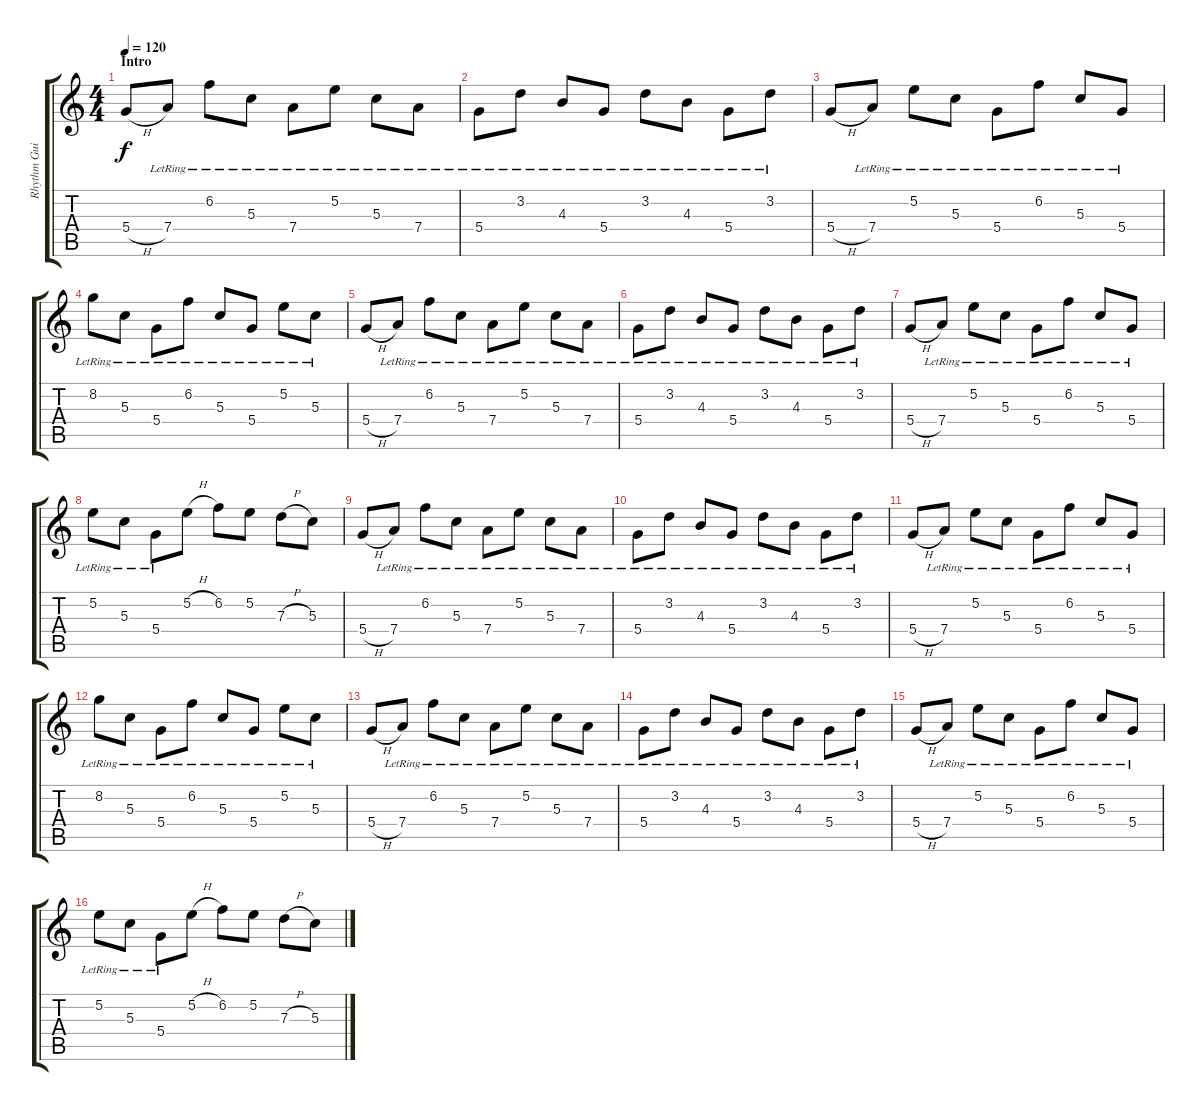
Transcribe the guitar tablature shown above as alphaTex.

\track ("Rhythm Guitar" "Rhythm Gui") {instrument electricguitarclean}
\staff {score tabs}
\tuning (E4 B3 G3 D3 A2 E2) {hide}
\ts (4 4)
\section ("" "Intro")
\tempo 120
\clef g2
\ks c
5.4{h}.8{dy f instrument electricguitarclean} 7.4{lr}.8 6.2{lr}.8 5.3{lr}.8 7.4{lr}.8 5.2{lr}.8 5.3{lr}.8 7.4{lr}.8 |
5.4{lr}.8 3.2{lr}.8 4.3{lr}.8 5.4{lr}.8 3.2{lr}.8 4.3{lr}.8 5.4{lr}.8 3.2{lr}.8 |
5.4{h}.8 7.4{lr}.8 5.2{lr}.8 5.3{lr}.8 5.4{lr}.8 6.2{lr}.8 5.3{lr}.8 5.4{lr}.8 |
8.2{lr}.8 5.3{lr}.8 5.4{lr}.8 6.2{lr}.8 5.3{lr}.8 5.4{lr}.8 5.2{lr}.8 5.3{lr}.8 |
5.4{h}.8 7.4{lr}.8 6.2{lr}.8 5.3{lr}.8 7.4{lr}.8 5.2{lr}.8 5.3{lr}.8 7.4{lr}.8 |
5.4{lr}.8 3.2{lr}.8 4.3{lr}.8 5.4{lr}.8 3.2{lr}.8 4.3{lr}.8 5.4{lr}.8 3.2{lr}.8 |
5.4{h}.8 7.4{lr}.8 5.2{lr}.8 5.3{lr}.8 5.4{lr}.8 6.2{lr}.8 5.3{lr}.8 5.4{lr}.8 |
5.2{lr}.8 5.3{lr}.8 5.4{lr}.8 5.2{h}.8 6.2.8 5.2.8 7.3{h}.8 5.3.8 |
5.4{h}.8 7.4{lr}.8 6.2{lr}.8 5.3{lr}.8 7.4{lr}.8 5.2{lr}.8 5.3{lr}.8 7.4{lr}.8 |
5.4{lr}.8 3.2{lr}.8 4.3{lr}.8 5.4{lr}.8 3.2{lr}.8 4.3{lr}.8 5.4{lr}.8 3.2{lr}.8 |
5.4{h}.8 7.4{lr}.8 5.2{lr}.8 5.3{lr}.8 5.4{lr}.8 6.2{lr}.8 5.3{lr}.8 5.4{lr}.8 |
8.2{lr}.8 5.3{lr}.8 5.4{lr}.8 6.2{lr}.8 5.3{lr}.8 5.4{lr}.8 5.2{lr}.8 5.3{lr}.8 |
5.4{h}.8 7.4{lr}.8 6.2{lr}.8 5.3{lr}.8 7.4{lr}.8 5.2{lr}.8 5.3{lr}.8 7.4{lr}.8 |
5.4{lr}.8 3.2{lr}.8 4.3{lr}.8 5.4{lr}.8 3.2{lr}.8 4.3{lr}.8 5.4{lr}.8 3.2{lr}.8 |
5.4{h}.8 7.4{lr}.8 5.2{lr}.8 5.3{lr}.8 5.4{lr}.8 6.2{lr}.8 5.3{lr}.8 5.4{lr}.8 |
5.2{lr}.8 5.3{lr}.8 5.4{lr}.8 5.2{h}.8 6.2.8 5.2.8 7.3{h}.8 5.3.8
